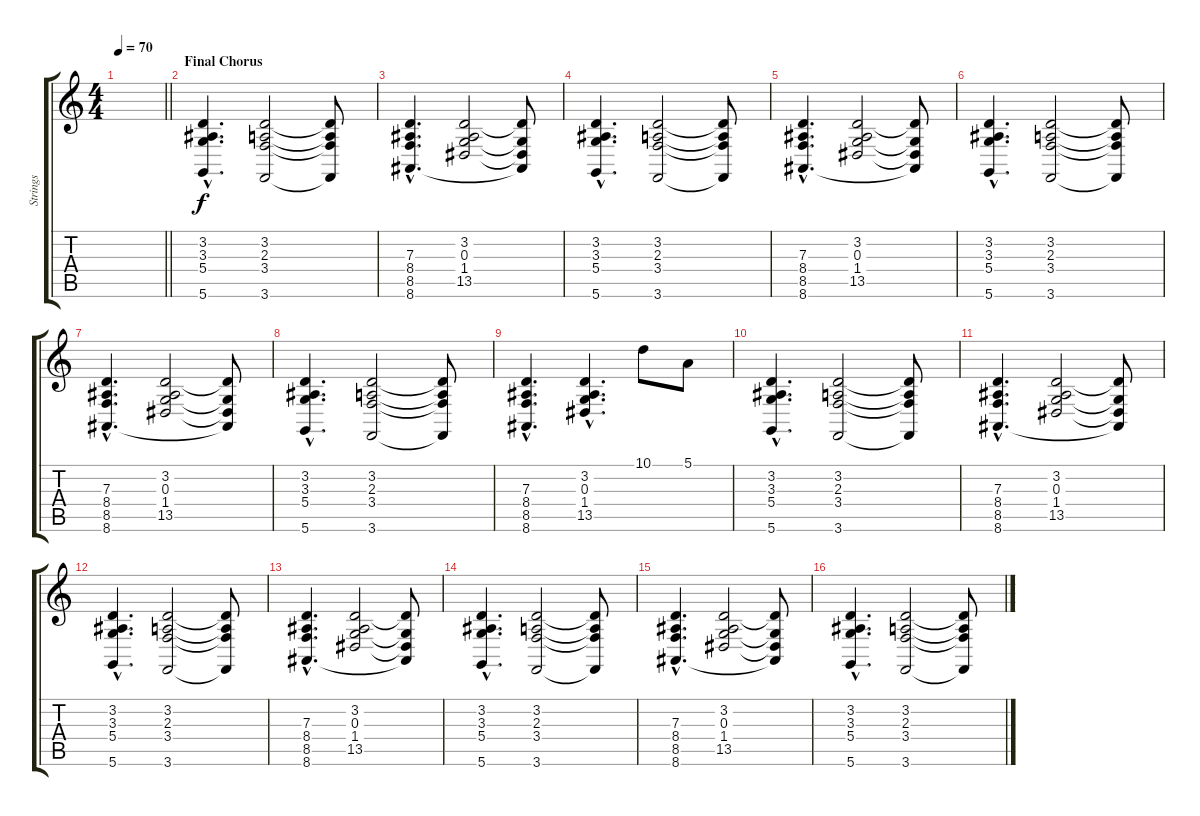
\track ("Strings" "Strings") {instrument synthstrings1}
\staff {score tabs}
\tuning (E4 B3 G3 D3 A2 D2) {hide}
\ts (4 4)
\tempo 70
\clef g2
\barLineRight lightlight
\ks c
|
\section ("" "Final Chorus")
(3.2{hac} 3.3{hac} 5.4{hac} 5.6{hac}).4{d} (3.2 2.3 3.4 3.6).2 (3.2{t} 2.3{t} 3.4{t} 3.6{t}).8 |
(7.3{hac} 8.4{hac} 8.5{hac} 8.6{hac}).4{d} (3.2 0.3 1.4 13.5).2 (3.2{t} 0.3{t} 1.4{t} 8.6{t}).8 |
(3.2{hac} 3.3{hac} 5.4{hac} 5.6{hac}).4{d} (3.2 2.3 3.4 3.6).2 (3.2{t} 2.3{t} 3.4{t} 3.6{t}).8 |
(7.3{hac} 8.4{hac} 8.5{hac} 8.6{hac}).4{d} (3.2 0.3 1.4 13.5).2 (3.2{t} 0.3{t} 1.4{t} 8.6{t}).8 |
(3.2{hac} 3.3{hac} 5.4{hac} 5.6{hac}).4{d} (3.2 2.3 3.4 3.6).2 (3.2{t} 2.3{t} 3.4{t} 3.6{t}).8 |
(7.3{hac} 8.4{hac} 8.5{hac} 8.6{hac}).4{d} (3.2 0.3 1.4 13.5).2 (3.2{t} 0.3{t} 1.4{t} 8.6{t}).8 |
(3.2{hac} 3.3{hac} 5.4{hac} 5.6{hac}).4{d} (3.2 2.3 3.4 3.6).2 (3.2{t} 2.3{t} 3.4{t} 3.6{t}).8 |
(7.3{hac} 8.4{hac} 8.5{hac} 8.6{hac}).4{d} (3.2{hac} 0.3{hac} 1.4{hac} 13.5{hac}).4{d} 10.1.8 5.1.8 |
(3.2{hac} 3.3{hac} 5.4{hac} 5.6{hac}).4{d} (3.2 2.3 3.4 3.6).2 (3.2{t} 2.3{t} 3.4{t} 3.6{t}).8 |
(7.3{hac} 8.4{hac} 8.5{hac} 8.6{hac}).4{d} (3.2 0.3 1.4 13.5).2 (3.2{t} 0.3{t} 1.4{t} 8.6{t}).8 |
(3.2{hac} 3.3{hac} 5.4{hac} 5.6{hac}).4{d} (3.2 2.3 3.4 3.6).2 (3.2{t} 2.3{t} 3.4{t} 3.6{t}).8 |
(7.3{hac} 8.4{hac} 8.5{hac} 8.6{hac}).4{d} (3.2 0.3 1.4 13.5).2 (3.2{t} 0.3{t} 1.4{t} 8.6{t}).8 |
(3.2{hac} 3.3{hac} 5.4{hac} 5.6{hac}).4{d} (3.2 2.3 3.4 3.6).2 (3.2{t} 2.3{t} 3.4{t} 3.6{t}).8 |
(7.3{hac} 8.4{hac} 8.5{hac} 8.6{hac}).4{d} (3.2 0.3 1.4 13.5).2 (3.2{t} 0.3{t} 1.4{t} 8.6{t}).8 |
(3.2{hac} 3.3{hac} 5.4{hac} 5.6{hac}).4{d} (3.2 2.3 3.4 3.6).2 (3.2{t} 2.3{t} 3.4{t} 3.6{t}).8
